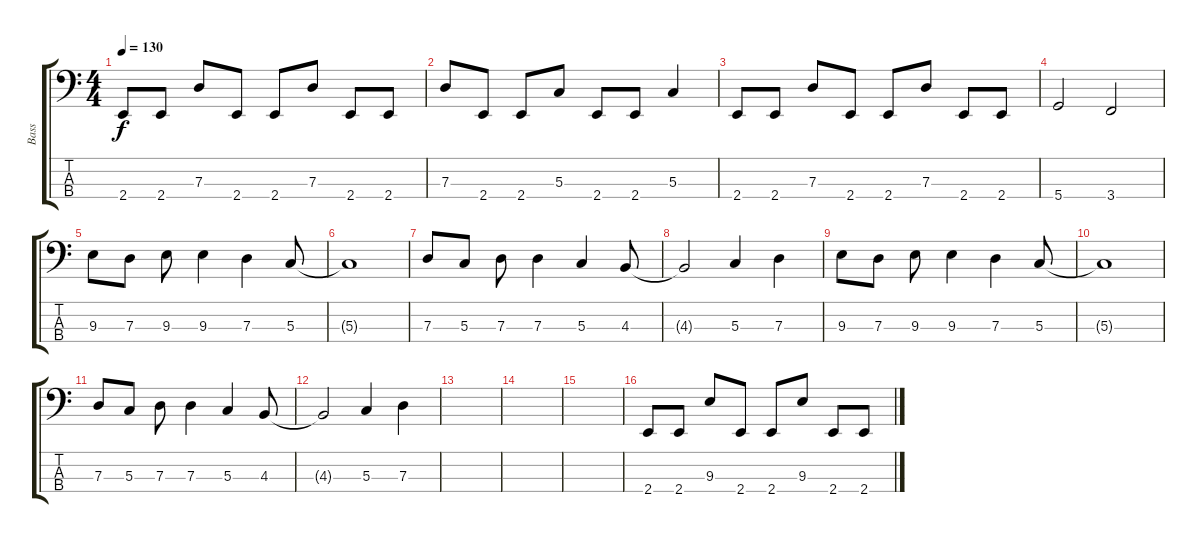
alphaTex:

\track ("Bass" "Bass") {instrument electricbasspick}
\staff {score tabs}
\tuning (F2 C2 G1 D1) {hide}
\ts (4 4)
\tempo 130
\clef f4
\ks c
2.4.8{dy f} 2.4.8 7.3.8 2.4.8 2.4.8 7.3.8 2.4.8 2.4.8 |
7.3.8 2.4.8 2.4.8 5.3.8 2.4.8 2.4.8 5.3.4 |
2.4.8 2.4.8 7.3.8 2.4.8 2.4.8 7.3.8 2.4.8 2.4.8 |
5.4.2 3.4.2 |
9.3.8 7.3.8 9.3.8 9.3.4 7.3.4 5.3.8 |
5.3{t}.1 |
7.3.8 5.3.8 7.3.8 7.3.4 5.3.4 4.3.8 |
4.3{t}.2 5.3.4 7.3.4 |
9.3.8 7.3.8 9.3.8 9.3.4 7.3.4 5.3.8 |
5.3{t}.1 |
7.3.8 5.3.8 7.3.8 7.3.4 5.3.4 4.3.8 |
4.3{t}.2 5.3.4 7.3.4 |
|
|
|
2.4.8 2.4.8 9.3.8 2.4.8 2.4.8 9.3.8 2.4.8 2.4.8
